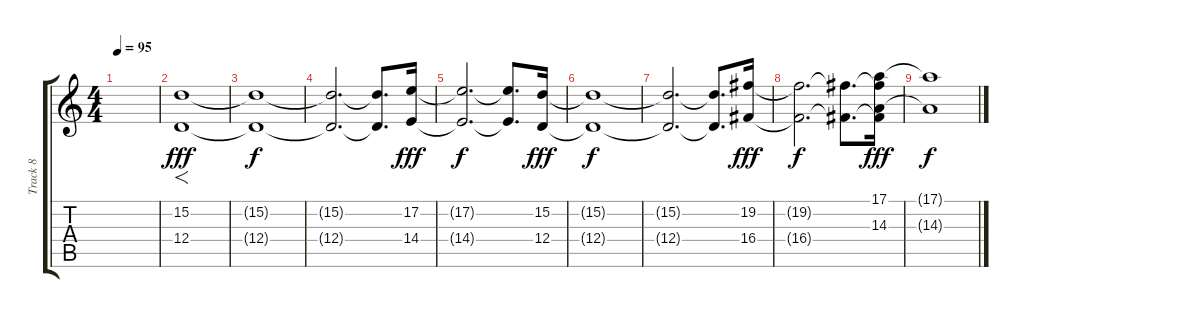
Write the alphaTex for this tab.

\track ("Track 8" "Track 8") {instrument stringensemble1}
\staff {score tabs}
\tuning (E4 B3 G3 D3 A2 E2) {hide}
\ts (4 4)
\tempo 95
\clef g2
\ks c
|
(15.2 12.4).1{f dy fff} |
(15.2{t} 12.4{t}).1{dy f} |
(15.2{t} 12.4{t}).2{d} (15.2{t} 12.4{t}).8{d} (17.2 14.4).16{dy fff} |
(17.2{t} 14.4{t}).2{d dy f} (17.2{t} 14.4{t}).8{d} (15.2 12.4).16{dy fff} |
(15.2{t} 12.4{t}).1{dy f} |
(15.2{t} 12.4{t}).2{d} (15.2{t} 12.4{t}).8{d} (19.2 16.4).16{dy fff} |
(19.2{t} 16.4{t}).2{d dy f} (19.2{t} 16.4{t}).8{d} (17.1 19.2{t} 14.3 16.4{t}).16{dy fff} |
(17.1{t} 14.3{t}).1{dy f}
